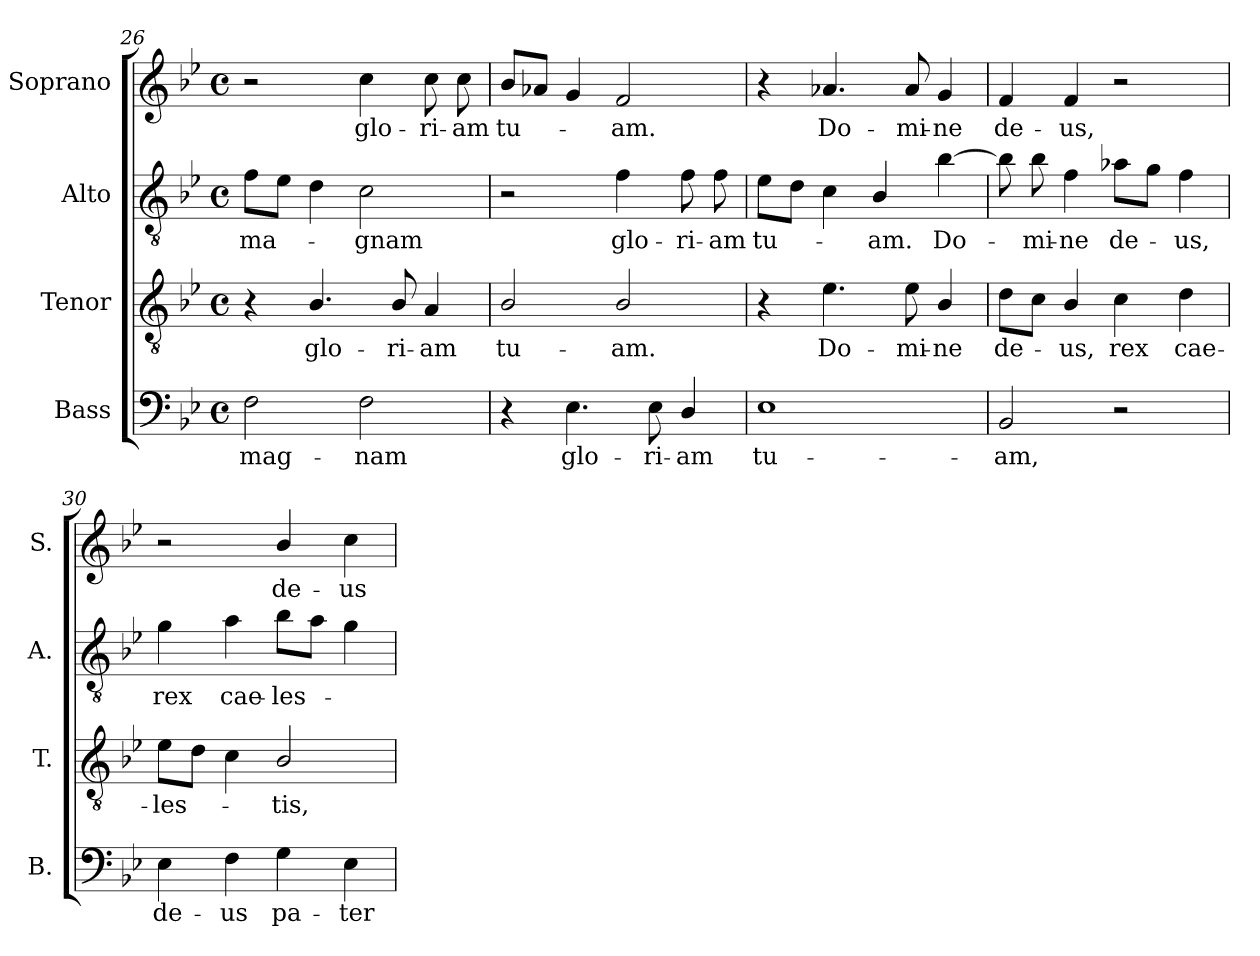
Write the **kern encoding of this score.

**kern	**text	**kern	**text	**kern	**text	**kern	**text
*part4	*part4	*part3	*part3	*part2	*part2	*part1	*part1
*staff4	*staff4	*staff3	*staff3	*staff2	*staff2	*staff1	*staff1
*I"Bass	*	*I"Tenor	*	*I"Alto	*	*I"Soprano	*
*I'B.	*	*I'T.	*	*I'A.	*	*I'S.	*
*clefF4	*	*clefGv2	*	*clefGv2	*	*clefG2	*
*	*	*ITrd7c12	*	*ITrd7c12	*	*	*
*k[b-e-]	*	*k[b-e-]	*	*k[b-e-]	*	*k[b-e-]	*
*B-:	*	*B-:	*	*B-:	*	*B-:	*
*M4/4	*	*M4/4	*	*M4/4	*	*M4/4	*
*met(c)	*	*met(c)	*	*met(c)	*	*met(c)	*
=26	=26	=26	=26	=26	=26	=26	=26
!	!LO:LY:b:color=#000000	!	!	!	!	!	!
!	!	!	!	!	!LO:LY:b:color=#000000	!	!
2Fi\	mag-	4r	.	8Fi\L	ma-	2r	.
.	.	.	.	8E-i\J	.	.	.
!	!	!	!LO:LY:b:color=#000000	!	!	!	!
.	.	4.BB-i/	glo-	4Di\	.	.	.
!	!LO:LY:b:color=#000000	!	!	!	!	!	!
!	!	!	!	!	!LO:LY:b:color=#000000	!	!
!	!	!	!	!	!	!	!LO:LY:b:color=#000000
2Fi\	-nam	.	.	2Ci\	-gnam	4cci\	glo-
!	!	!	!LO:LY:b:color=#000000	!	!	!	!
.	.	8BB-i/	-ri-	.	.	.	.
!	!	!	!LO:LY:b:color=#000000	!	!	!	!
!	!	!	!	!	!	!	!LO:LY:b:color=#000000
.	.	4AAi/	-am	.	.	8cci\	-ri-
!	!	!	!	!	!	!	!LO:LY:b:color=#000000
.	.	.	.	.	.	8cci\	-am
=27	=27	=27	=27	=27	=27	=27	=27
!	!	!	!LO:LY:b:color=#000000	!	!	!	!
!	!	!	!	!	!	!	!LO:LY:b:color=#000000
4r	.	2BB-i/	tu-	2r	.	8b-i/L	tu-
.	.	.	.	.	.	8a-Xi/J	.
!	!LO:LY:b:color=#000000	!	!	!	!	!	!
4.E-i\	glo-	.	.	.	.	4gi/	.
!	!	!	!LO:LY:b:color=#000000	!	!	!	!
!	!	!	!	!	!LO:LY:b:color=#000000	!	!
!	!	!	!	!	!	!	!LO:LY:b:color=#000000
.	.	2BB-i/	-am.	4Fi\	glo-	2fi/	-am.
!	!LO:LY:b:color=#000000	!	!	!	!	!	!
8E-i\	-ri-	.	.	.	.	.	.
!	!LO:LY:b:color=#000000	!	!	!	!	!	!
!	!	!	!	!	!LO:LY:b:color=#000000	!	!
4Di/	-am	.	.	8Fi\	-ri-	.	.
!	!	!	!	!	!LO:LY:b:color=#000000	!	!
.	.	.	.	8Fi\	-am	.	.
=28	=28	=28	=28	=28	=28	=28	=28
!	!LO:LY:b:color=#000000	!	!	!	!	!	!
!	!	!	!	!	!LO:LY:b:color=#000000	!	!
1E-i	tu-	4r	.	8E-i\L	tu-	4r	.
.	.	.	.	8Di\J	.	.	.
!	!	!	!LO:LY:b:color=#000000	!	!	!	!
!	!	!	!	!	!	!	!LO:LY:b:color=#000000
.	.	4.E-i\	Do-	4Ci\	.	4.a-Xi/	Do-
!	!	!	!	!	!LO:LY:b:color=#000000	!	!
.	.	.	.	4BB-i/	-am.	.	.
!	!	!	!LO:LY:b:color=#000000	!	!	!	!
!	!	!	!	!	!	!	!LO:LY:b:color=#000000
.	.	8E-i\	-mi-	.	.	8a-i/	-mi-
!	!	!	!LO:LY:b:color=#000000	!	!	!	!
!	!	!	!	!	!LO:LY:b:color=#000000	!	!
!	!	!	!	!	!	!	!LO:LY:b:color=#000000
.	.	4BB-i/	-ne	[4B-i\	Do-	4gi/	-ne
=29	=29	=29	=29	=29	=29	=29	=29
!	!LO:LY:b:color=#000000	!	!	!	!	!	!
!	!	!	!LO:LY:b:color=#000000	!	!	!	!
!	!	!	!	!	!	!	!LO:LY:b:color=#000000
2BB-i/	-am,	8Di\L	de-	8B-i\]	.	4fi/	de-
!	!	!	!	!	!LO:LY:b:color=#000000	!	!
.	.	8Ci\J	.	8B-i\	-mi-	.	.
!	!	!	!LO:LY:b:color=#000000	!	!	!	!
!	!	!	!	!	!LO:LY:b:color=#000000	!	!
!	!	!	!	!	!	!	!LO:LY:b:color=#000000
.	.	4BB-i/	-us,	4Fi\	-ne	4fi/	-us,
!	!	!	!LO:LY:b:color=#000000	!	!	!	!
!	!	!	!	!	!LO:LY:b:color=#000000	!	!
2r	.	4Ci\	rex	8A-Xi\L	de-	2r	.
.	.	.	.	8Gi\J	.	.	.
!	!	!	!LO:LY:b:color=#000000	!	!	!	!
!	!	!	!	!	!LO:LY:b:color=#000000	!	!
.	.	4Di\	cae-	4Fi\	-us,	.	.
!!LO:LB:g=z
=30	=30	=30	=30	=30	=30	=30	=30
!	!LO:LY:b:color=#000000	!	!	!	!	!	!
!	!	!	!LO:LY:b:color=#000000	!	!	!	!
!	!	!	!	!	!LO:LY:b:color=#000000	!	!
4E-i\	de-	8E-i\L	-les-	4Gi\	rex	2r	.
.	.	8Di\J	.	.	.	.	.
!	!LO:LY:b:color=#000000	!	!	!	!	!	!
!	!	!	!	!	!LO:LY:b:color=#000000	!	!
4Fi\	-us	4Ci\	.	4Ai\	cae-	.	.
!	!LO:LY:b:color=#000000	!	!	!	!	!	!
!	!	!	!LO:LY:b:color=#000000	!	!	!	!
!	!	!	!	!	!LO:LY:b:color=#000000	!	!
!	!	!	!	!	!	!	!LO:LY:b:color=#000000
4Gi\	pa-	2BB-i/	-tis,	8B-i\L	-les-	4b-i/	de-
.	.	.	.	8Ai\J	.	.	.
!	!LO:LY:b:color=#000000	!	!	!	!	!	!
!	!	!	!	!	!	!	!LO:LY:b:color=#000000
4E-i\	-ter	.	.	4Gi\	.	4cci\	-us
=	=	=	=	=	=	=	=
*-	*-	*-	*-	*-	*-	*-	*-
